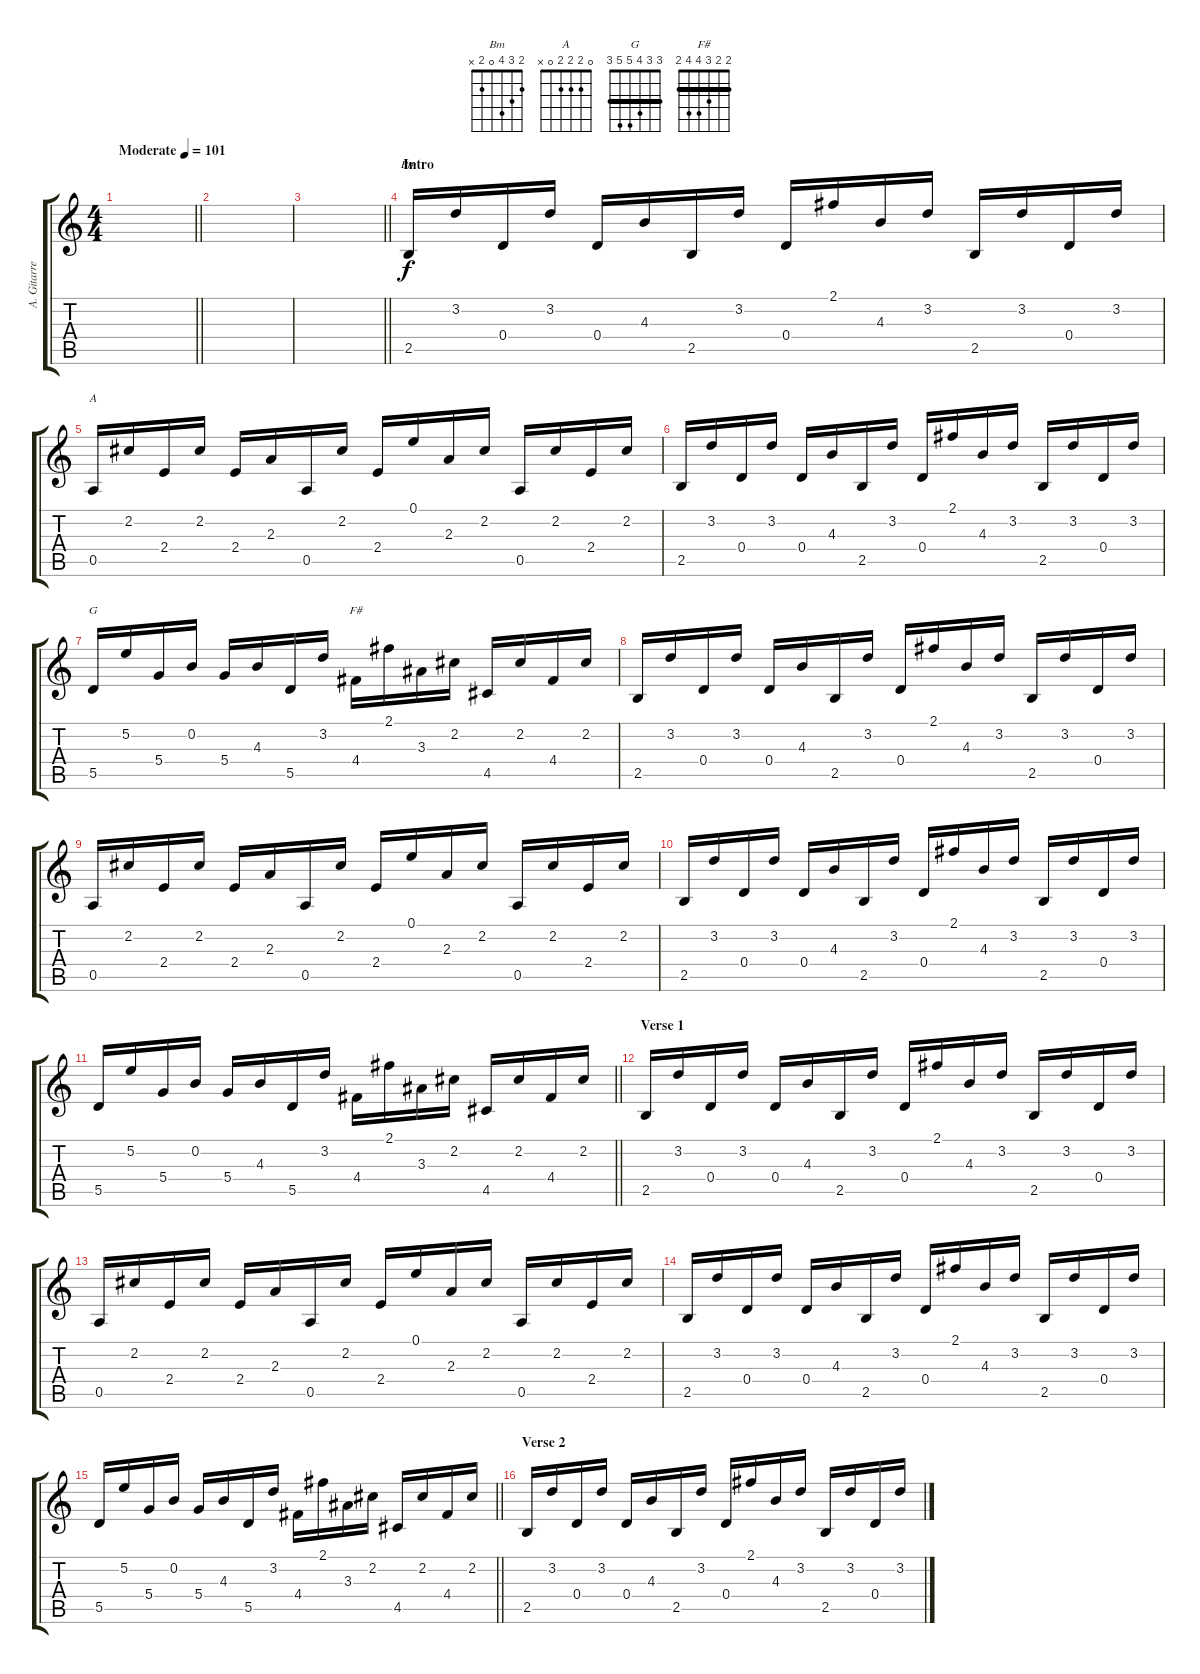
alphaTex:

\track ("A. Gitarre" "A. Gitarre") {instrument acousticguitarnylon}
\staff {score tabs}
\tuning (E4 B3 G3 D3 A2 E2) {hide}
\chord ("Bm" 2 3 4 0 2 x)
\chord ("A" 0 2 2 2 0 x)
\chord ("G" 3 3 4 5 5 3) {barre 3}
\chord ("F#" 2 2 3 4 4 2) {barre 2}
\ts (4 4)
\tempo (101 "Moderate")
\clef g2
\barLineRight lightlight
\ks c
|
|
\barLineRight lightlight
|
\section ("" "Intro")
2.5.16{ch "Bm"} 3.2.16 0.4.16 3.2.16 0.4.16 4.3.16 2.5.16 3.2.16 0.4.16 2.1.16 4.3.16 3.2.16 2.5.16 3.2.16 0.4.16 3.2.16 |
0.5.16{ch "A"} 2.2.16 2.4.16 2.2.16 2.4.16 2.3.16 0.5.16 2.2.16 2.4.16 0.1.16 2.3.16 2.2.16 0.5.16 2.2.16 2.4.16 2.2.16 |
2.5.16 3.2.16 0.4.16 3.2.16 0.4.16 4.3.16 2.5.16 3.2.16 0.4.16 2.1.16 4.3.16 3.2.16 2.5.16 3.2.16 0.4.16 3.2.16 |
5.5.16{ch "G"} 5.2.16 5.4.16 0.2.16 5.4.16 4.3.16 5.5.16 3.2.16 4.4.16{ch "F#"} 2.1.16 3.3.16 2.2.16 4.5.16 2.2.16 4.4.16 2.2.16 |
2.5.16 3.2.16 0.4.16 3.2.16 0.4.16 4.3.16 2.5.16 3.2.16 0.4.16 2.1.16 4.3.16 3.2.16 2.5.16 3.2.16 0.4.16 3.2.16 |
0.5.16 2.2.16 2.4.16 2.2.16 2.4.16 2.3.16 0.5.16 2.2.16 2.4.16 0.1.16 2.3.16 2.2.16 0.5.16 2.2.16 2.4.16 2.2.16 |
2.5.16 3.2.16 0.4.16 3.2.16 0.4.16 4.3.16 2.5.16 3.2.16 0.4.16 2.1.16 4.3.16 3.2.16 2.5.16 3.2.16 0.4.16 3.2.16 |
\barLineRight lightlight
5.5.16 5.2.16 5.4.16 0.2.16 5.4.16 4.3.16 5.5.16 3.2.16 4.4.16 2.1.16 3.3.16 2.2.16 4.5.16 2.2.16 4.4.16 2.2.16 |
\section ("" "Verse 1")
2.5.16 3.2.16 0.4.16 3.2.16 0.4.16 4.3.16 2.5.16 3.2.16 0.4.16 2.1.16 4.3.16 3.2.16 2.5.16 3.2.16 0.4.16 3.2.16 |
0.5.16 2.2.16 2.4.16 2.2.16 2.4.16 2.3.16 0.5.16 2.2.16 2.4.16 0.1.16 2.3.16 2.2.16 0.5.16 2.2.16 2.4.16 2.2.16 |
2.5.16 3.2.16 0.4.16 3.2.16 0.4.16 4.3.16 2.5.16 3.2.16 0.4.16 2.1.16 4.3.16 3.2.16 2.5.16 3.2.16 0.4.16 3.2.16 |
\barLineRight lightlight
5.5.16 5.2.16 5.4.16 0.2.16 5.4.16 4.3.16 5.5.16 3.2.16 4.4.16 2.1.16 3.3.16 2.2.16 4.5.16 2.2.16 4.4.16 2.2.16 |
\section ("" "Verse 2")
2.5.16 3.2.16 0.4.16 3.2.16 0.4.16 4.3.16 2.5.16 3.2.16 0.4.16 2.1.16 4.3.16 3.2.16 2.5.16 3.2.16 0.4.16 3.2.16
